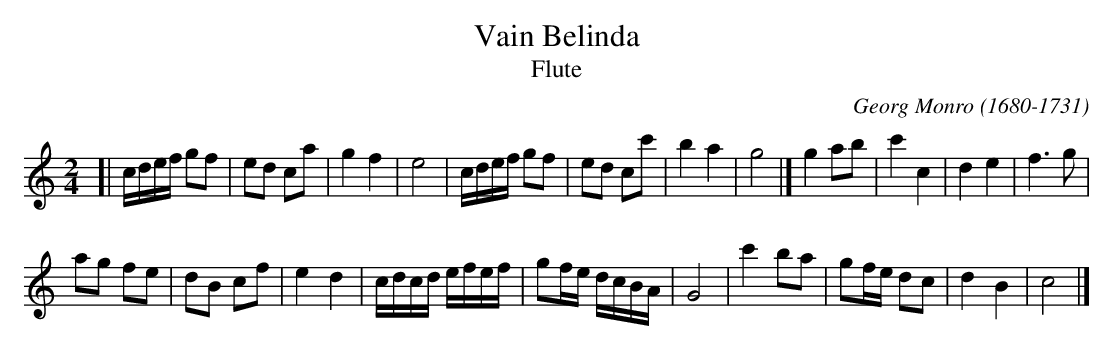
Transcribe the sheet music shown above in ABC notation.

X:1
T: Vain Belinda
T: Flute
C: Georg Monro (1680-1731)
M: 2/4
L: 1/8
K: C
[|\
c/d/e/f/ gf | ed ca | g2 f2 | e4 |\
c/d/e/f/ gf | ed cc' | b2 a2 | g4 |]\
g2 ab | c'2 c2 | d2 e2 | f3g |
ag fe | dB cf | e2 d2 | c/d/c/d/ e/f/e/f/ |\
gf/e/ d/c/B/A/ | G4 | c'2 ba | gf/e/ dc |\
d2 B2 | c4 |]
